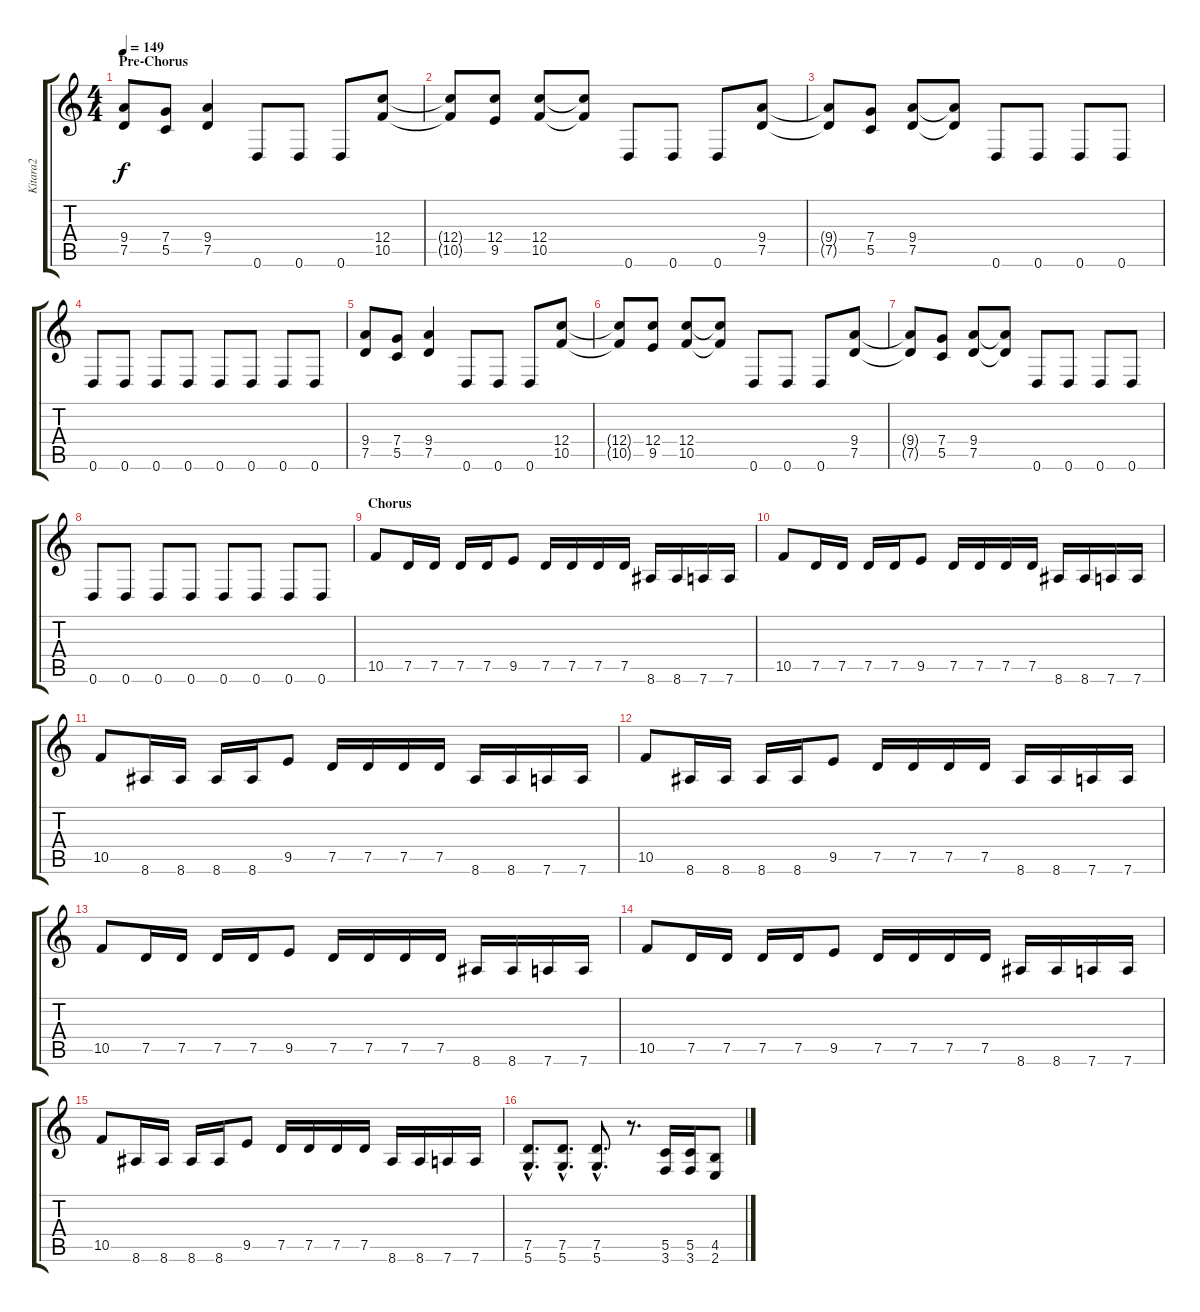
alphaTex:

\track ("Kitara2" "Kitara2") {instrument distortionguitar}
\staff {score tabs}
\tuning (D4 A3 F3 C3 G2 D2) {hide}
\ts (4 4)
\section ("" "Pre-Chorus")
\tempo 149
\clef g2
\ks c
(9.4 7.5).8{dy f} (7.4 5.5).8 (9.4 7.5).4 0.6.8 0.6.8 0.6.8 (12.4 10.5).8 |
(12.4{t} 10.5{t}).8 (12.4 9.5).8 (12.4 10.5).8 (12.4{t} 10.5{t}).8 0.6.8 0.6.8 0.6.8 (9.4 7.5).8 |
(9.4{t} 7.5{t}).8 (7.4 5.5).8 (9.4 7.5).8 (9.4{t} 7.5{t}).8 0.6.8 0.6.8 0.6.8 0.6.8 |
0.6.8 0.6.8 0.6.8 0.6.8 0.6.8 0.6.8 0.6.8 0.6.8 |
(9.4 7.5).8 (7.4 5.5).8 (9.4 7.5).4 0.6.8 0.6.8 0.6.8 (12.4 10.5).8 |
(12.4{t} 10.5{t}).8 (12.4 9.5).8 (12.4 10.5).8 (12.4{t} 10.5{t}).8 0.6.8 0.6.8 0.6.8 (9.4 7.5).8 |
(9.4{t} 7.5{t}).8 (7.4 5.5).8 (9.4 7.5).8 (9.4{t} 7.5{t}).8 0.6.8 0.6.8 0.6.8 0.6.8 |
0.6.8 0.6.8 0.6.8 0.6.8 0.6.8 0.6.8 0.6.8 0.6.8 |
\section ("" "Chorus")
10.5.8 7.5.16 7.5.16 7.5.16 7.5.16 9.5.8 7.5.16 7.5.16 7.5.16 7.5.16 8.6.16 8.6.16 7.6.16 7.6.16 |
10.5.8 7.5.16 7.5.16 7.5.16 7.5.16 9.5.8 7.5.16 7.5.16 7.5.16 7.5.16 8.6.16 8.6.16 7.6.16 7.6.16 |
10.5.8 8.6.16 8.6.16 8.6.16 8.6.16 9.5.8 7.5.16 7.5.16 7.5.16 7.5.16 8.6.16 8.6.16 7.6.16 7.6.16 |
10.5.8 8.6.16 8.6.16 8.6.16 8.6.16 9.5.8 7.5.16 7.5.16 7.5.16 7.5.16 8.6.16 8.6.16 7.6.16 7.6.16 |
10.5.8 7.5.16 7.5.16 7.5.16 7.5.16 9.5.8 7.5.16 7.5.16 7.5.16 7.5.16 8.6.16 8.6.16 7.6.16 7.6.16 |
10.5.8 7.5.16 7.5.16 7.5.16 7.5.16 9.5.8 7.5.16 7.5.16 7.5.16 7.5.16 8.6.16 8.6.16 7.6.16 7.6.16 |
10.5.8 8.6.16 8.6.16 8.6.16 8.6.16 9.5.8 7.5.16 7.5.16 7.5.16 7.5.16 8.6.16 8.6.16 7.6.16 7.6.16 |
(7.5{hac} 5.6{hac}).8{d} (7.5{hac} 5.6{hac}).8{d} (7.5{hac} 5.6{hac}).8{d} r.8{d} (5.5 3.6).16 (5.5 3.6).16 (4.5 2.6).8
